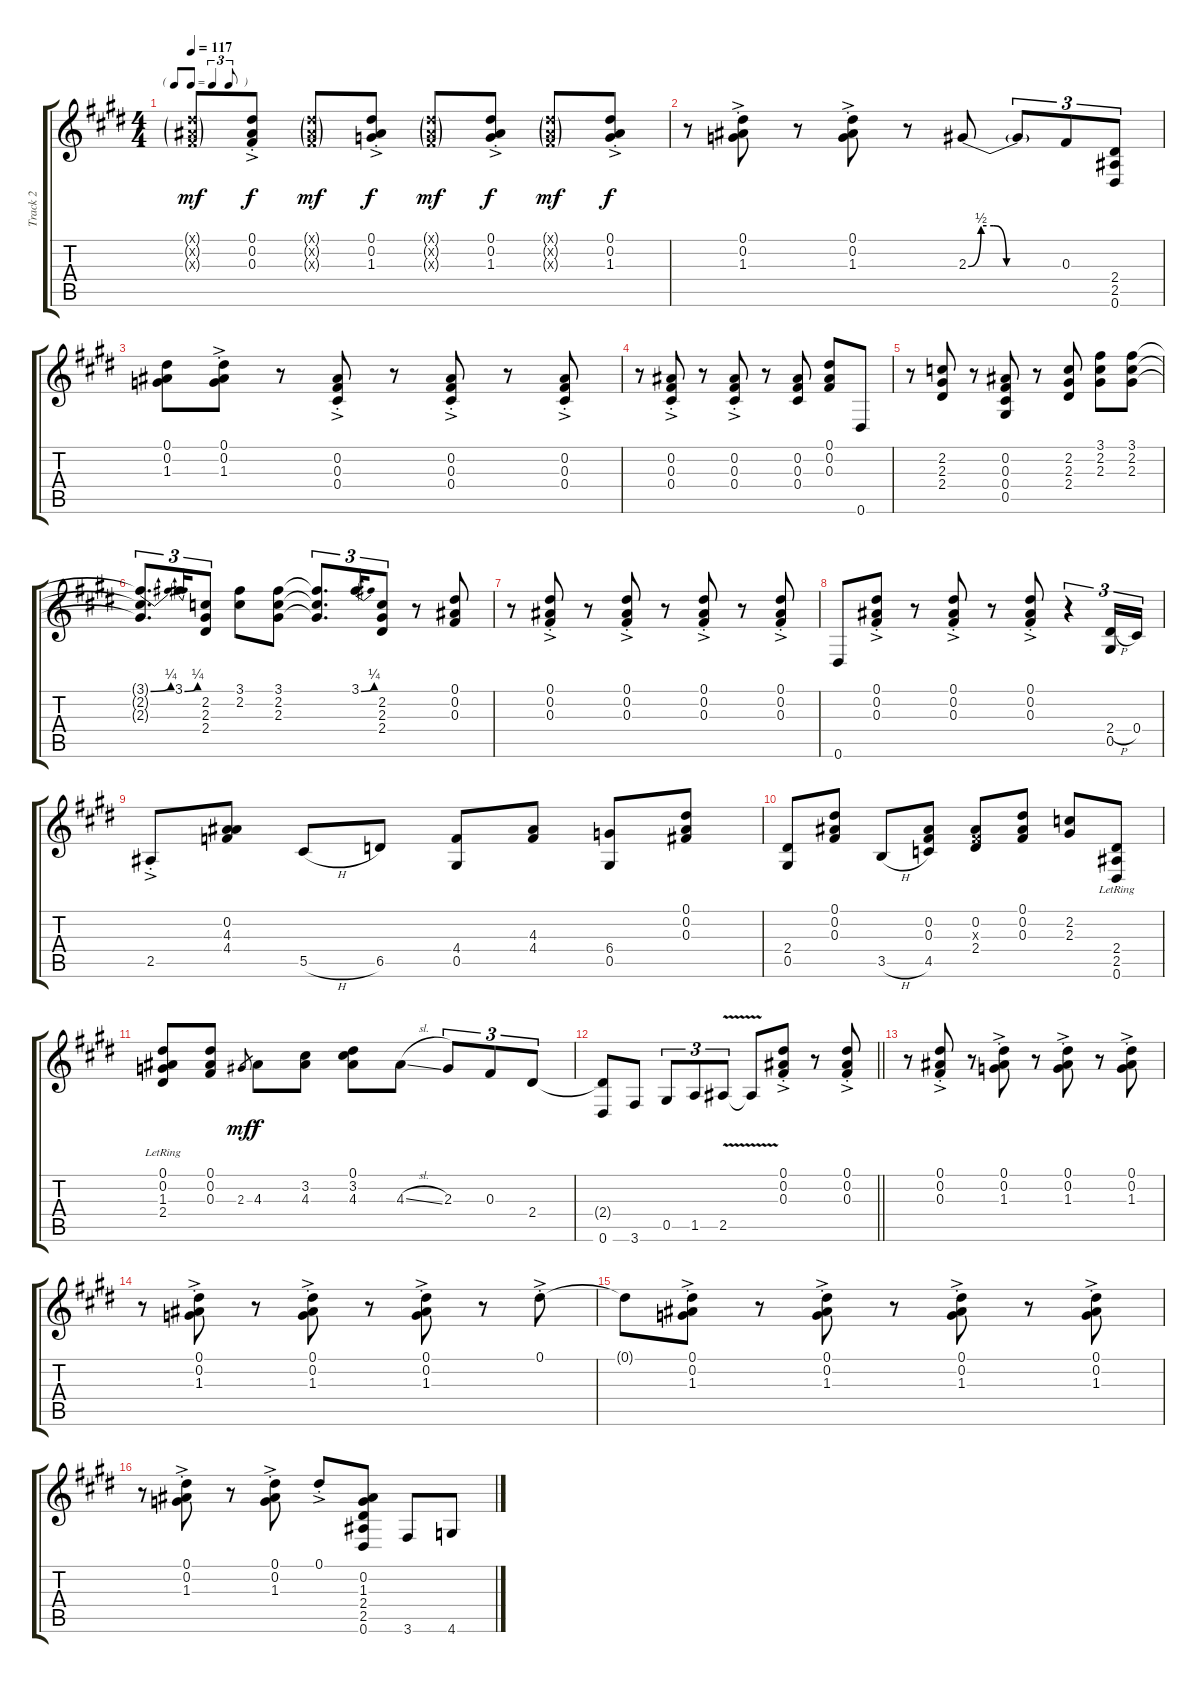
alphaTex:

\track ("Track 2" "Track 2") {instrument electricguitarjazz}
\staff {score tabs}
\tuning (Eb4 Bb3 Gb3 Db3 Ab2 Eb2) {hide}
\ts (4 4)
\tf triplet8th
\tempo 117
\clef g2
\ks e
(0.1{g x} 0.2{g x} 0.3{g x}).8{dy mf} (0.1{ac st} 0.2{ac st} 0.3{ac st}).8{dy f} (0.1{g x} 0.2{g x} 0.3{g x}).8{dy mf} (0.1{ac st} 0.2{ac st} 1.3{ac st}).8{dy f} (0.1{g x} 0.2{g x} 0.3{g x}).8{dy mf} (0.1{ac st} 0.2{ac st} 1.3{ac st}).8{dy f} (0.1{g x} 0.2{g x} 0.3{g x}).8{dy mf} (0.1{ac st} 0.2{ac st} 1.3{ac st}).8{dy f} |
r.8 (0.1{ac st} 0.2{ac st} 1.3{ac st}).8 r.8 (0.1{ac st} 0.2{ac st} 1.3{ac st}).8 r.8 2.3{be (custom 0 0 15 2 30 2 45 0 60 0)}.8 2.3{be (hold 0 0 60 0) t}.8{tu (3 2)} 0.3.8{tu (3 2)} (2.4 2.5 0.6).8{tu (3 2)} |
(0.1 0.2 1.3).8 (0.1{ac st} 0.2{ac st} 1.3{ac st}).8 r.8 (0.2{ac st} 0.3{ac st} 0.4).8 r.8 (0.2{ac st} 0.3{ac st} 0.4).8 r.8 (0.2{ac st} 0.3{ac st} 0.4).8 |
r.8 (0.2{ac st} 0.3{ac st} 0.4).8 r.8 (0.2{ac st} 0.3{ac st} 0.4).8 r.8 (0.2 0.3 0.4).8 (0.1 0.2 0.3).8 0.6.8 |
r.8 (2.2 2.3 2.4).8 r.8 (0.2 0.3 0.4 0.5).8 r.8 (2.2 2.3 2.4).8 (3.1 2.2 2.3).8 (3.1 2.2 2.3).8 |
(3.1{be (bend 0 0 60 1) t} 2.2{t} 2.3{t}).8{d tu (3 2)} 3.1{be (bend 0 0 60 1)}.16{tu (3 2)} (2.2 2.3 2.4).8{tu (3 2)} (3.1 2.2).8 (3.1 2.2 2.3).8 (3.1{t} 2.2{t} 2.3{t}).8{d tu (3 2)} 3.1{be (bend 0 0 60 1)}.16{tu (3 2)} (2.2 2.3 2.4).8{tu (3 2)} r.8 (0.1 0.2 0.3).8 |
r.8 (0.1{ac st} 0.2{ac st} 0.3{ac st}).8 r.8 (0.1{ac st} 0.2{ac st} 0.3{ac st}).8 r.8 (0.1{ac st} 0.2{ac st} 0.3{ac st}).8 r.8 (0.1{ac st} 0.2{ac st} 0.3{ac st}).8 |
0.6.8 (0.1{ac st} 0.2{ac st} 0.3{ac st}).8 r.8 (0.1{ac st} 0.2{ac st} 0.3{ac st}).8 r.8 (0.1{ac st} 0.2{ac st} 0.3{ac st}).8 r.4{tu (3 2)} (2.4{h} 0.5).16{tu (3 2)} 0.4.16{tu (3 2)} |
2.5{ac st}.8 (0.2 4.3 4.4).8 5.5{h}.8 6.5.8 (4.4 0.5).8 (4.3 4.4).8 (6.4 0.5).8 (0.1 0.2 0.3).8 |
(2.4 0.5).8 (0.1 0.2 0.3).8 3.5{h}.8 (0.2 0.3 4.5).8 (0.2 0.3{x} 2.4).8 (0.1 0.2 0.3).8 (2.2 2.3).8 (2.4{lr} 2.5{lr} 0.6{lr}).8 |
(0.1{lr} 0.2{lr} 1.3{lr} 2.4{lr}).8 (0.1 0.2 0.3).8 2.3.8{gr dy mf} 4.3.8{dy f} (3.2 4.3).8 (0.1 3.2 4.3).8 4.3{sl}.8 2.3.8{tu (3 2)} 0.3.8{tu (3 2)} 2.4.8{tu (3 2)} |
\barLineRight lightlight
(2.4{t} 0.6).8 3.6.8 0.5.8{tu (3 2)} 1.5.8{tu (3 2)} 2.5{v}.8{tu (3 2)} 2.5{v t}.8 (0.1{ac st} 0.2{ac st} 0.3{ac st}).8 r.8 (0.1{ac st} 0.2{ac st} 0.3{ac st}).8 |
r.8 (0.1{ac st} 0.2{ac st} 0.3{ac st}).8 r.8 (0.1{ac st} 0.2{ac st} 1.3{ac st}).8 r.8 (0.1{ac st} 0.2{ac st} 1.3{ac st}).8 r.8 (0.1{ac st} 0.2{ac st} 1.3{ac st}).8 |
r.8 (0.1{ac st} 0.2{ac st} 1.3{ac st}).8 r.8 (0.1{ac st} 0.2{ac st} 1.3{ac st}).8 r.8 (0.1{ac st} 0.2{ac st} 1.3{ac st}).8 r.8 0.1{ac st}.8 |
0.1{t}.8 (0.1{ac st} 0.2{ac st} 1.3{ac st}).8 r.8 (0.1{ac st} 0.2{ac st} 1.3{ac st}).8 r.8 (0.1{ac st} 0.2{ac st} 1.3{ac st}).8 r.8 (0.1{ac st} 0.2{ac st} 1.3{ac st}).8 |
r.8 (0.1{ac st} 0.2{ac st} 1.3{ac st}).8 r.8 (0.1{ac st} 0.2{ac st} 1.3{ac st}).8 0.1{ac st}.8 (0.2 1.3 2.4 2.5 0.6).8 3.6.8 4.6.8
